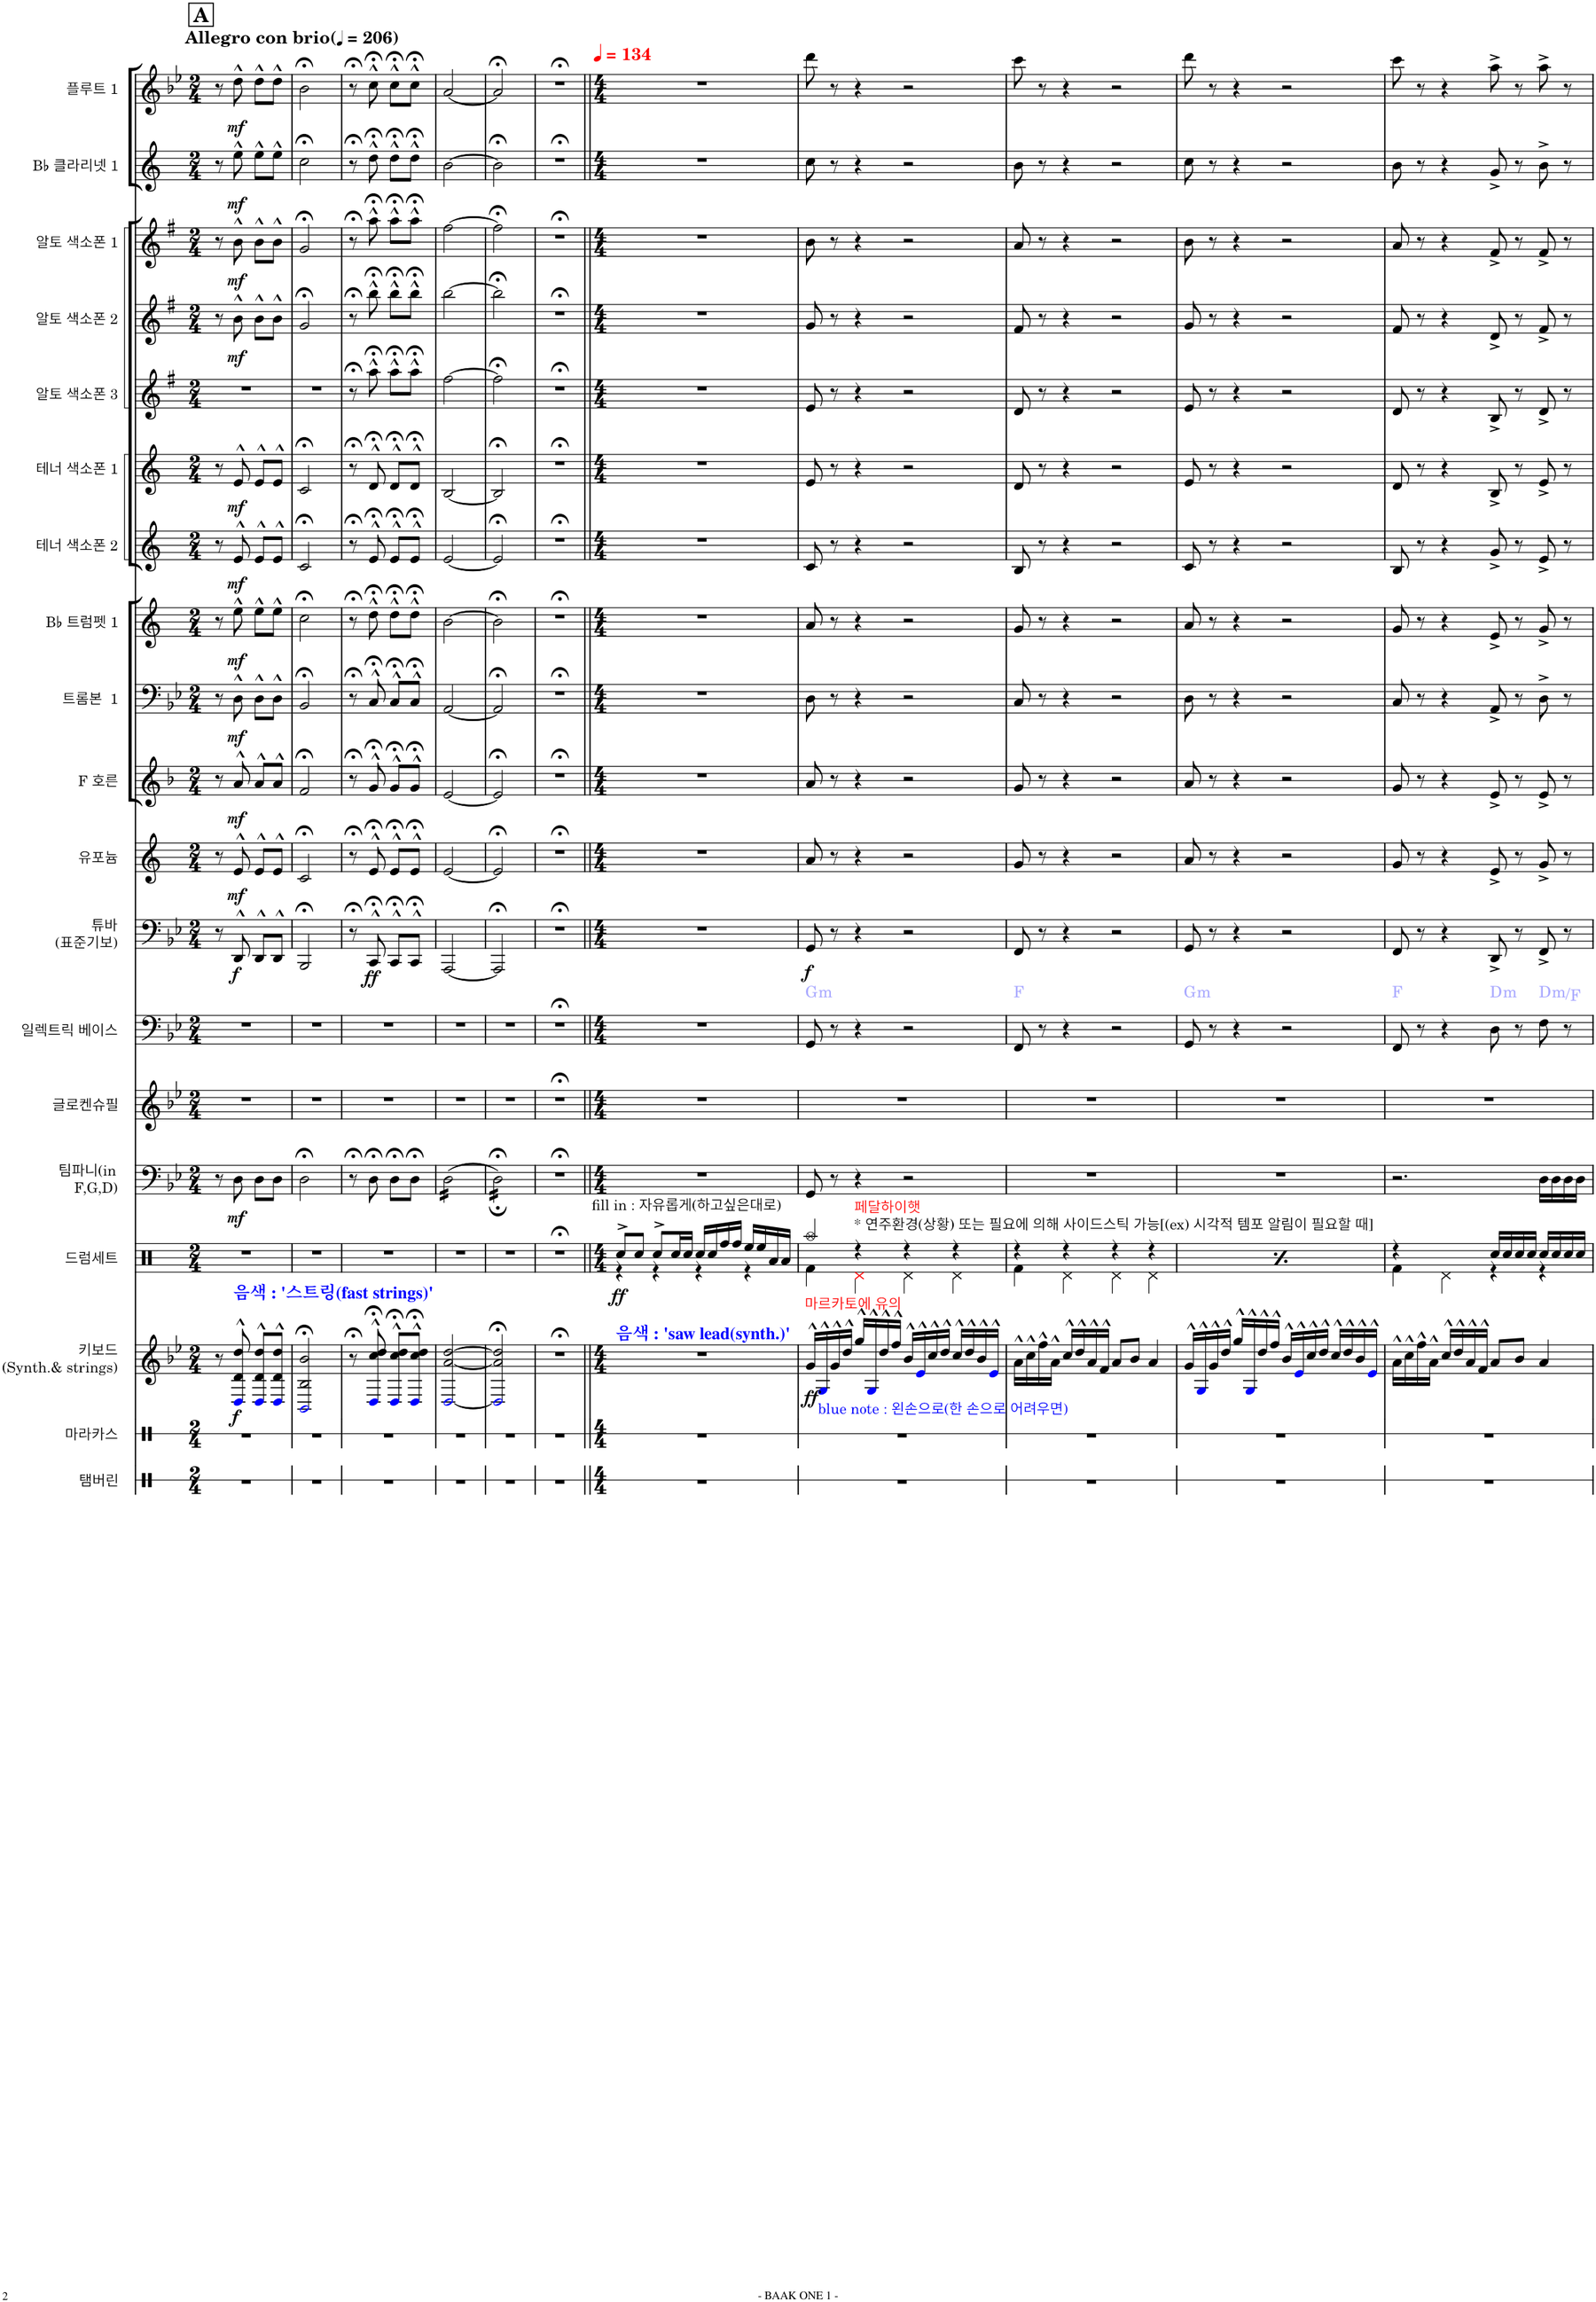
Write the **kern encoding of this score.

**kern	**kern	**kern	**dynam	**kern	**dynam	**kern	**dynam	**kern	**kern	**harte	**kern	**harte	**kern	**dynam	**kern	**dynam	**kern	**dynam	**kern	**kern	**dynam	**kern	**dynam	**kern	**kern	**dynam	**kern	**dynam	**kern	**dynam	**kern	**dynam	**kern	**dynam	**kern	**kern	**dynam	**kern	**dynam	**kern	**kern	**dynam	**kern	**dynam	**kern	**dynam	**kern	**dynam
*part28	*part27	*part26	*part26	*part25	*part25	*part24	*part24	*part23	*part22	*part22	*part21	*part21	*part20	*part20	*part19	*part19	*part18	*part18	*part17	*part16	*part16	*part15	*part15	*part14	*part13	*part13	*part12	*part12	*part11	*part11	*part10	*part10	*part9	*part9	*part8	*part7	*part7	*part6	*part6	*part5	*part4	*part4	*part3	*part3	*part2	*part2	*part1	*part1
*staff28	*staff27	*staff26	*staff26	*staff25	*staff25	*staff24	*staff24	*staff23	*staff22	*	*staff21	*	*staff20	*staff20	*staff19	*staff19	*staff18	*staff18	*staff17	*staff16	*staff16	*staff15	*staff15	*staff14	*staff13	*staff13	*staff12	*staff12	*staff11	*staff11	*staff10	*staff10	*staff9	*staff9	*staff8	*staff7	*staff7	*staff6	*staff6	*staff5	*staff4	*staff4	*staff3	*staff3	*staff2	*staff2	*staff1	*staff1
*I"탬버린	*I"마라카스	*I"키보드 (Synth.&amp; strings)	*	*I"드럼세트	*	*I"팀파니(in  F,G,D)	*	*I"글로켄슈필	*I"베이스(타브)	*	*I"일렉트릭 베이스	*	*I"튜바 (표준기보)	*	*I"유포늄	*	*I"F 호른	*	*I"트롬본 3	*I"트롬본  2	*	*I"트롬본  1	*	*I"Bb 트럼펫 4	*I"Bb 트럼펫 3	*	*I"Bb 트럼펫 2	*	*I"Bb 트럼펫 1	*	*I"테너 색소폰 2	*	*I"테너 색소폰 1	*	*I"알토 색소폰 3	*I"알토 색소폰 2	*	*I"알토 색소폰 1	*	*I"Bb 클라리넷 3	*I"Bb 클라리넷 2	*	*I"Bb 클라리넷 1	*	*I"플루트 2	*	*I"플루트 1	*
*stria1	*stria1	*	*	*	*	*	*	*	*stria4	*	*	*	*	*	*	*	*	*	*stria5	*stria5	*	*	*	*stria5	*stria5	*	*stria5	*	*	*	*	*	*	*	*	*	*	*	*	*stria5	*stria5	*	*	*	*stria5	*	*	*
*clefX	*clefX	*clefG2	*	*clefX	*	*clefF4	*	*clefG2	*	*	*clefF4	*	*clefF4	*	*clefG2	*	*clefG2	*	*clefF4	*clefF4	*	*clefF4	*	*clefG2	*clefG2	*	*clefG2	*	*clefG2	*	*clefG2	*	*clefG2	*	*clefG2	*clefG2	*	*clefG2	*	*clefG2	*clefG2	*	*clefG2	*	*clefG2	*	*clefG2	*
*	*	*	*	*	*	*	*	*Trd-14c-24	*Trd7c12	*	*Trd7c12	*	*	*	*Trd8c14	*	*Trd4c7	*	*	*	*	*	*	*Trd1c2	*Trd1c2	*	*Trd1c2	*	*Trd1c2	*	*Trd8c14	*	*Trd8c14	*	*Trd5c9	*Trd5c9	*	*Trd5c9	*	*Trd1c2	*Trd1c2	*	*Trd1c2	*	*	*	*	*
*k[]	*k[]	*k[b-e-]	*	*k[]	*	*k[b-e-]	*	*k[b-e-]	*k[b-e-]	*	*k[b-e-]	*	*k[b-e-]	*	*k[]	*	*k[b-]	*	*k[b-e-]	*k[b-e-]	*	*k[b-e-]	*	*k[]	*k[]	*	*k[]	*	*k[]	*	*k[]	*	*k[]	*	*k[f#]	*k[f#]	*	*k[f#]	*	*k[]	*k[]	*	*k[]	*	*k[b-e-]	*	*k[b-e-]	*
*M2/4	*M2/4	*M2/4	*	*M2/4	*	*M2/4	*	*M2/4	*M2/4	*	*M2/4	*	*M2/4	*	*M2/4	*	*M2/4	*	*M2/4	*M2/4	*	*M2/4	*	*M2/4	*M2/4	*	*M2/4	*	*M2/4	*	*M2/4	*	*M2/4	*	*M2/4	*M2/4	*	*M2/4	*	*M2/4	*M2/4	*	*M2/4	*	*M2/4	*	*M2/4	*
*MM206	*MM206	*MM206	*	*MM206	*	*MM206	*	*MM206	*MM206	*	*MM206	*	*MM206	*	*MM206	*	*MM206	*	*MM206	*MM206	*	*MM206	*	*MM206	*MM206	*	*MM206	*	*MM206	*	*MM206	*	*MM206	*	*MM206	*MM206	*	*MM206	*	*MM206	*MM206	*	*MM206	*	*MM206	*	*MM206	*
!!LO:REH:place=s1:a:B:cj:fs=14:t=A
=1	=1	=1	=1	=1	=1	=1	=1	=1	=1	=1	=1	=1	=1	=1	=1	=1	=1	=1	=1	=1	=1	=1	=1	=1	=1	=1	=1	=1	=1	=1	=1	=1	=1	=1	=1	=1	=1	=1	=1	=1	=1	=1	=1	=1	=1	=1	=1	=1
!	!	!	!	!	!	!	!	!	!	!	!	!	!	!	!	!	!	!	!	!	!	!	!	!	!	!	!	!	!	!	!	!	!	!	!	!	!	!	!	!	!	!	!	!	!	!	!LO:TX:a:B:t=Allegro con brio	!
2r	2r	8r	.	2r	.	8r	.	2r	2r	.	2r	.	8r	.	8r	.	8r	.	2r	8r	.	8r	.	2r	8r	.	8r	.	8r	.	8r	.	8r	.	2r	8r	.	8r	.	2r	8r	.	8r	.	8r	.	8r	.
!	!	!LO:TX:a:B:color=#0000FF:t=음색 &colon; '스트링(fast strings)'	!	!	!	!	!	!	!	!	!	!	!	!	!	!	!	!	!	!	!	!	!	!	!	!	!	!	!	!	!	!	!	!	!	!	!	!	!	!	!	!	!	!	!	!	!	!
!	!	!	!LO:DY:b	!	!	!	!LO:DY:b	!	!	!	!	!	!	!LO:DY:b	!	!LO:DY:b	!	!LO:DY:b	!	!	!LO:DY:b	!	!LO:DY:b	!	!	!LO:DY:b	!	!LO:DY:b	!	!LO:DY:b	!	!LO:DY:b	!	!LO:DY:b	!	!	!LO:DY:b	!	!LO:DY:b	!	!	!LO:DY:b	!	!LO:DY:b	!	!LO:DY:b	!	!LO:DY:b
.	.	8Di/^^ 8d/^^ 8dd/^^	f	.	.	8D\	mf	.	.	.	.	.	8DD^^/	f	8e^^/	mf	8a^^/	mf	.	8D^^	mf	8D^^\	mf	.	8e^^	mf	8e^^	mf	8ee^^\	mf	8e^^/	mf	8e^^/	mf	.	8b^^\	mf	8b^^\	mf	.	8ee^^	mf	8ee^^\	mf	8dd^^	mf	8dd^^\	mf
.	.	8Di/^^ 8d/^^ 8dd/^^L	.	.	.	8D\L	.	.	.	.	.	.	8DD^^/L	.	8e^^/L	.	8a^^/L	.	.	8D^^\L	.	8D^^\L	.	.	8e^^/L	.	8e^^/L	.	8ee^^\L	.	8e^^/L	.	8e^^/L	.	.	8b^^\L	.	8b^^\L	.	.	8ee^^\L	.	8ee^^\L	.	8dd^^\L	.	8dd^^\L	.
.	.	8Di/^^ 8d/^^ 8dd/^^J	.	.	.	8D\J	.	.	.	.	.	.	8DD^^/J	.	8e^^/J	.	8a^^/J	.	.	8D^^\J	.	8D^^\J	.	.	8e^^/J	.	8e^^/J	.	8ee^^\J	.	8e^^/J	.	8e^^/J	.	.	8b^^\J	.	8b^^\J	.	.	8ee^^\J	.	8ee^^\J	.	8dd^^\J	.	8dd^^\J	.
=2	=2	=2	=2	=2	=2	=2	=2	=2	=2	=2	=2	=2	=2	=2	=2	=2	=2	=2	=2	=2	=2	=2	=2	=2	=2	=2	=2	=2	=2	=2	=2	=2	=2	=2	=2	=2	=2	=2	=2	=2	=2	=2	=2	=2	=2	=2	=2	=2
2r	2r	2BB-i/;< 2B-/;< 2b-/;<	.	2r	.	2D;<\	.	2r	2r	.	2r	.	2BBB-;</	.	2c;</	.	2f;</	.	2r;<	2BB-;<	.	2BB-;</	.	2r;<	2c;<	.	2c;<	.	2cc;<\	.	2c;</	.	2c;</	.	2r	2g;</	.	2g;</	.	2r;<	2cc;<	.	2cc;<\	.	2b-;<	.	2b-;<\	.
=3	=3	=3	=3	=3	=3	=3	=3	=3	=3	=3	=3	=3	=3	=3	=3	=3	=3	=3	=3	=3	=3	=3	=3	=3	=3	=3	=3	=3	=3	=3	=3	=3	=3	=3	=3	=3	=3	=3	=3	=3	=3	=3	=3	=3	=3	=3	=3	=3
2r	2r	8r;<	.	2r	.	8r;<	.	2r	2r	.	2r	.	8r;<	.	8r;<	.	8r;<	.	8r;<	8r;<	.	8r;<	.	8r;<	8r;<	.	8r;<	.	8r;<	.	8r;<	.	8r;<	.	8r;<	8r;<	.	8r;<	.	8r;<	8r;<	.	8r;<	.	8r;<	.	8r;<	.
!	!	!	!	!	!	!	!	!	!	!	!	!	!	!LO:DY:b	!	!	!	!	!	!	!	!	!	!	!	!	!	!	!	!	!	!	!	!	!	!	!	!	!	!	!	!	!	!	!	!	!	!
.	.	8Di/;<^^ 8cc/;<^^ 8dd/;<^^	.	.	.	8D;<\	.	.	.	.	.	.	8CC;<^^/	ff	8e;<^^/	.	8g;<^^/	.	8C;<^^	8D;<^^	.	8C;<^^/	.	8ee;<^^	8dd;<^^	.	8ee;<^^	.	8dd;<^^\	.	8e;<^^/	.	8d;<^^/	.	8aa;<^^\	8bb;<^^\	.	8aa;<^^\	.	8dd;<^^	8ee;<^^	.	8dd;<^^\	.	8dd;<^^	.	8cc;<^^\	.
.	.	8Di/;<^^ 8cc/;<^^ 8dd/;<^^L	.	.	.	8D;<\L	.	.	.	.	.	.	8CC;<^^/L	.	8e;<^^/L	.	8g;<^^/L	.	8C;<^^/L	8D;<^^\L	.	8C;<^^/L	.	8ee;<^^\L	8dd;<^^\L	.	8ee;<^^\L	.	8dd;<^^\L	.	8e;<^^/L	.	8d;<^^/L	.	8aa;<^^\L	8bb;<^^\L	.	8aa;<^^\L	.	8dd;<^^\L	8ee;<^^\L	.	8dd;<^^\L	.	8dd;<^^\L	.	8cc;<^^\L	.
.	.	8Di/;<^^ 8cc/;<^^ 8dd/;<^^J	.	.	.	8D;<\J	.	.	.	.	.	.	8CC;<^^/J	.	8e;<^^/J	.	8g;<^^/J	.	8C;<^^/J	8D;<^^\J	.	8C;<^^/J	.	8ee;<^^\J	8dd;<^^\J	.	8ee;<^^\J	.	8dd;<^^\J	.	8e;<^^/J	.	8d;<^^/J	.	8aa;<^^\J	8bb;<^^\J	.	8aa;<^^\J	.	8dd;<^^\J	8ee;<^^\J	.	8dd;<^^\J	.	8dd;<^^\J	.	8cc;<^^\J	.
=4	=4	=4	=4	=4	=4	=4	=4	=4	=4	=4	=4	=4	=4	=4	=4	=4	=4	=4	=4	=4	=4	=4	=4	=4	=4	=4	=4	=4	=4	=4	=4	=4	=4	=4	=4	=4	=4	=4	=4	=4	=4	=4	=4	=4	=4	=4	=4	=4
*	*	*	*	*	*	*tremolo	*	*	*	*	*	*	*	*	*	*	*	*	*	*	*	*	*	*	*	*	*	*	*	*	*	*	*	*	*	*	*	*	*	*	*	*	*	*	*	*	*	*
2r	2r	[2Di/ [2a/ [2dd/	.	2r	.	(16D\LL	.	2r	2r	.	2r	.	[2AAA/	.	[2e/	.	[2e/	.	[2AA	[2D	.	[2AA/	.	[2b	[2b	.	[2ee	.	[2b\	.	[2e/	.	[2B/	.	[2ff#\	[2bb\	.	[2ff#\	.	[2b	[2ee	.	[2b\	.	[2dd	.	[2a/	.
.	.	.	.	.	.	(16D\	.	.	.	.	.	.	.	.	.	.	.	.	.	.	.	.	.	.	.	.	.	.	.	.	.	.	.	.	.	.	.	.	.	.	.	.	.	.	.	.	.	.
.	.	.	.	.	.	(16D\	.	.	.	.	.	.	.	.	.	.	.	.	.	.	.	.	.	.	.	.	.	.	.	.	.	.	.	.	.	.	.	.	.	.	.	.	.	.	.	.	.	.
.	.	.	.	.	.	(16D\	.	.	.	.	.	.	.	.	.	.	.	.	.	.	.	.	.	.	.	.	.	.	.	.	.	.	.	.	.	.	.	.	.	.	.	.	.	.	.	.	.	.
.	.	.	.	.	.	(16D\	.	.	.	.	.	.	.	.	.	.	.	.	.	.	.	.	.	.	.	.	.	.	.	.	.	.	.	.	.	.	.	.	.	.	.	.	.	.	.	.	.	.
.	.	.	.	.	.	(16D\	.	.	.	.	.	.	.	.	.	.	.	.	.	.	.	.	.	.	.	.	.	.	.	.	.	.	.	.	.	.	.	.	.	.	.	.	.	.	.	.	.	.
.	.	.	.	.	.	(16D\	.	.	.	.	.	.	.	.	.	.	.	.	.	.	.	.	.	.	.	.	.	.	.	.	.	.	.	.	.	.	.	.	.	.	.	.	.	.	.	.	.	.
.	.	.	.	.	.	(16D\JJ	.	.	.	.	.	.	.	.	.	.	.	.	.	.	.	.	.	.	.	.	.	.	.	.	.	.	.	.	.	.	.	.	.	.	.	.	.	.	.	.	.	.
=5	=5	=5	=5	=5	=5	=5	=5	=5	=5	=5	=5	=5	=5	=5	=5	=5	=5	=5	=5	=5	=5	=5	=5	=5	=5	=5	=5	=5	=5	=5	=5	=5	=5	=5	=5	=5	=5	=5	=5	=5	=5	=5	=5	=5	=5	=5	=5	=5
*	*	*	*	*	*	*^	*	*	*	*	*	*	*	*	*	*	*	*	*	*	*	*	*	*	*	*	*	*	*	*	*	*	*	*	*	*	*	*	*	*	*	*	*	*	*	*	*	*
2r	2r	2Di/];< 2a/];< 2dd/];<	.	2r	.	16D;<\)LL	64D;LLLL	.	2r	2r	.	2r	.	2AAA;</]	.	2e;</]	.	2e;</]	.	2AA;<]	2D;<]	.	2AA;</]	.	2b;<]	2b;<]	.	2ee;<]	.	2b;<\]	.	2e;</]	.	2B;</]	.	2ff#;<\]	2bb;<\]	.	2ff#;<\]	.	2b;<]	2ee;<]	.	2b;<\]	.	2dd;<]	.	2a;</]	.
.	.	.	.	.	.	.	64D;	.	.	.	.	.	.	.	.	.	.	.	.	.	.	.	.	.	.	.	.	.	.	.	.	.	.	.	.	.	.	.	.	.	.	.	.	.	.	.	.	.	.
.	.	.	.	.	.	.	64D;	.	.	.	.	.	.	.	.	.	.	.	.	.	.	.	.	.	.	.	.	.	.	.	.	.	.	.	.	.	.	.	.	.	.	.	.	.	.	.	.	.	.
.	.	.	.	.	.	.	64D;	.	.	.	.	.	.	.	.	.	.	.	.	.	.	.	.	.	.	.	.	.	.	.	.	.	.	.	.	.	.	.	.	.	.	.	.	.	.	.	.	.	.
.	.	.	.	.	.	16D;<\)	64D;	.	.	.	.	.	.	.	.	.	.	.	.	.	.	.	.	.	.	.	.	.	.	.	.	.	.	.	.	.	.	.	.	.	.	.	.	.	.	.	.	.	.
.	.	.	.	.	.	.	64D;	.	.	.	.	.	.	.	.	.	.	.	.	.	.	.	.	.	.	.	.	.	.	.	.	.	.	.	.	.	.	.	.	.	.	.	.	.	.	.	.	.	.
.	.	.	.	.	.	.	64D;	.	.	.	.	.	.	.	.	.	.	.	.	.	.	.	.	.	.	.	.	.	.	.	.	.	.	.	.	.	.	.	.	.	.	.	.	.	.	.	.	.	.
.	.	.	.	.	.	.	64D;	.	.	.	.	.	.	.	.	.	.	.	.	.	.	.	.	.	.	.	.	.	.	.	.	.	.	.	.	.	.	.	.	.	.	.	.	.	.	.	.	.	.
.	.	.	.	.	.	16D;<\)	64D;	.	.	.	.	.	.	.	.	.	.	.	.	.	.	.	.	.	.	.	.	.	.	.	.	.	.	.	.	.	.	.	.	.	.	.	.	.	.	.	.	.	.
.	.	.	.	.	.	.	64D;	.	.	.	.	.	.	.	.	.	.	.	.	.	.	.	.	.	.	.	.	.	.	.	.	.	.	.	.	.	.	.	.	.	.	.	.	.	.	.	.	.	.
.	.	.	.	.	.	.	64D;	.	.	.	.	.	.	.	.	.	.	.	.	.	.	.	.	.	.	.	.	.	.	.	.	.	.	.	.	.	.	.	.	.	.	.	.	.	.	.	.	.	.
.	.	.	.	.	.	.	64D;	.	.	.	.	.	.	.	.	.	.	.	.	.	.	.	.	.	.	.	.	.	.	.	.	.	.	.	.	.	.	.	.	.	.	.	.	.	.	.	.	.	.
.	.	.	.	.	.	16D;<\)	64D;	.	.	.	.	.	.	.	.	.	.	.	.	.	.	.	.	.	.	.	.	.	.	.	.	.	.	.	.	.	.	.	.	.	.	.	.	.	.	.	.	.	.
.	.	.	.	.	.	.	64D;	.	.	.	.	.	.	.	.	.	.	.	.	.	.	.	.	.	.	.	.	.	.	.	.	.	.	.	.	.	.	.	.	.	.	.	.	.	.	.	.	.	.
.	.	.	.	.	.	.	64D;	.	.	.	.	.	.	.	.	.	.	.	.	.	.	.	.	.	.	.	.	.	.	.	.	.	.	.	.	.	.	.	.	.	.	.	.	.	.	.	.	.	.
.	.	.	.	.	.	.	64D;	.	.	.	.	.	.	.	.	.	.	.	.	.	.	.	.	.	.	.	.	.	.	.	.	.	.	.	.	.	.	.	.	.	.	.	.	.	.	.	.	.	.
.	.	.	.	.	.	16D;<\)	64D;	.	.	.	.	.	.	.	.	.	.	.	.	.	.	.	.	.	.	.	.	.	.	.	.	.	.	.	.	.	.	.	.	.	.	.	.	.	.	.	.	.	.
.	.	.	.	.	.	.	64D;	.	.	.	.	.	.	.	.	.	.	.	.	.	.	.	.	.	.	.	.	.	.	.	.	.	.	.	.	.	.	.	.	.	.	.	.	.	.	.	.	.	.
.	.	.	.	.	.	.	64D;	.	.	.	.	.	.	.	.	.	.	.	.	.	.	.	.	.	.	.	.	.	.	.	.	.	.	.	.	.	.	.	.	.	.	.	.	.	.	.	.	.	.
.	.	.	.	.	.	.	64D;	.	.	.	.	.	.	.	.	.	.	.	.	.	.	.	.	.	.	.	.	.	.	.	.	.	.	.	.	.	.	.	.	.	.	.	.	.	.	.	.	.	.
.	.	.	.	.	.	16D;<\)	64D;	.	.	.	.	.	.	.	.	.	.	.	.	.	.	.	.	.	.	.	.	.	.	.	.	.	.	.	.	.	.	.	.	.	.	.	.	.	.	.	.	.	.
.	.	.	.	.	.	.	64D;	.	.	.	.	.	.	.	.	.	.	.	.	.	.	.	.	.	.	.	.	.	.	.	.	.	.	.	.	.	.	.	.	.	.	.	.	.	.	.	.	.	.
.	.	.	.	.	.	.	64D;	.	.	.	.	.	.	.	.	.	.	.	.	.	.	.	.	.	.	.	.	.	.	.	.	.	.	.	.	.	.	.	.	.	.	.	.	.	.	.	.	.	.
.	.	.	.	.	.	.	64D;	.	.	.	.	.	.	.	.	.	.	.	.	.	.	.	.	.	.	.	.	.	.	.	.	.	.	.	.	.	.	.	.	.	.	.	.	.	.	.	.	.	.
.	.	.	.	.	.	16D;<\)	64D;	.	.	.	.	.	.	.	.	.	.	.	.	.	.	.	.	.	.	.	.	.	.	.	.	.	.	.	.	.	.	.	.	.	.	.	.	.	.	.	.	.	.
.	.	.	.	.	.	.	64D;	.	.	.	.	.	.	.	.	.	.	.	.	.	.	.	.	.	.	.	.	.	.	.	.	.	.	.	.	.	.	.	.	.	.	.	.	.	.	.	.	.	.
.	.	.	.	.	.	.	64D;	.	.	.	.	.	.	.	.	.	.	.	.	.	.	.	.	.	.	.	.	.	.	.	.	.	.	.	.	.	.	.	.	.	.	.	.	.	.	.	.	.	.
.	.	.	.	.	.	.	64D;	.	.	.	.	.	.	.	.	.	.	.	.	.	.	.	.	.	.	.	.	.	.	.	.	.	.	.	.	.	.	.	.	.	.	.	.	.	.	.	.	.	.
.	.	.	.	.	.	16D;<\)JJ	64D;	.	.	.	.	.	.	.	.	.	.	.	.	.	.	.	.	.	.	.	.	.	.	.	.	.	.	.	.	.	.	.	.	.	.	.	.	.	.	.	.	.	.
*	*	*	*	*	*	*Xtremolo	*	*	*	*	*	*	*	*	*	*	*	*	*	*	*	*	*	*	*	*	*	*	*	*	*	*	*	*	*	*	*	*	*	*	*	*	*	*	*	*	*	*	*
.	.	.	.	.	.	.	64D;	.	.	.	.	.	.	.	.	.	.	.	.	.	.	.	.	.	.	.	.	.	.	.	.	.	.	.	.	.	.	.	.	.	.	.	.	.	.	.	.	.	.
.	.	.	.	.	.	.	64D;	.	.	.	.	.	.	.	.	.	.	.	.	.	.	.	.	.	.	.	.	.	.	.	.	.	.	.	.	.	.	.	.	.	.	.	.	.	.	.	.	.	.
.	.	.	.	.	.	.	64D;JJJJ	.	.	.	.	.	.	.	.	.	.	.	.	.	.	.	.	.	.	.	.	.	.	.	.	.	.	.	.	.	.	.	.	.	.	.	.	.	.	.	.	.	.
*	*	*	*	*	*	*v	*v	*	*	*	*	*	*	*	*	*	*	*	*	*	*	*	*	*	*	*	*	*	*	*	*	*	*	*	*	*	*	*	*	*	*	*	*	*	*	*	*	*	*
=6	=6	=6	=6	=6	=6	=6	=6	=6	=6	=6	=6	=6	=6	=6	=6	=6	=6	=6	=6	=6	=6	=6	=6	=6	=6	=6	=6	=6	=6	=6	=6	=6	=6	=6	=6	=6	=6	=6	=6	=6	=6	=6	=6	=6	=6	=6	=6	=6
2r	2r	2r;<	.	2r;<	.	2r;<	.	2r;<	2r;<	.	2r;<	.	2r;<	.	2r;<	.	2r;<	.	2r;<	2r;<	.	2r;<	.	2r;<	2r;<	.	2r;<	.	2r;<	.	2r;<	.	2r;<	.	2r;<	2r;<	.	2r;<	.	2r;<	2r;<	.	2r;<	.	2r;<	.	2r;<	.
=7||	=7||	=7||	=7||	=7||	=7||	=7||	=7||	=7||	=7||	=7||	=7||	=7||	=7||	=7||	=7||	=7||	=7||	=7||	=7||	=7||	=7||	=7||	=7||	=7||	=7||	=7||	=7||	=7||	=7||	=7||	=7||	=7||	=7||	=7||	=7||	=7||	=7||	=7||	=7||	=7||	=7||	=7||	=7||	=7||	=7||	=7||	=7||	=7||
*M4/4	*M4/4	*M4/4	*	*M4/4	*	*M4/4	*	*M4/4	*M4/4	*	*M4/4	*	*M4/4	*	*M4/4	*	*M4/4	*	*M4/4	*M4/4	*	*M4/4	*	*M4/4	*M4/4	*	*M4/4	*	*M4/4	*	*M4/4	*	*M4/4	*	*M4/4	*M4/4	*	*M4/4	*	*M4/4	*M4/4	*	*M4/4	*	*M4/4	*	*M4/4	*
*	*	*	*	*	*	*	*	*	*	*	*	*	*	*	*	*	*	*	*	*	*	*	*	*	*	*	*	*	*	*	*	*	*	*	*	*	*	*	*	*	*	*	*	*	*	*	*MM134	*
*	*	*	*	*^	*	*	*	*	*	*	*	*	*	*	*	*	*	*	*	*	*	*	*	*	*	*	*	*	*	*	*	*	*	*	*	*	*	*	*	*	*	*	*	*	*	*	*	*
!	!	!	!	!LO:TX:a:t=fill in &colon; 자유롭게(하고싶은대로)	!	!	!	!	!	!	!	!	!	!	!	!	!	!	!	!	!	!	!	!	!	!	!	!	!	!	!	!	!	!	!	!	!	!	!	!	!	!	!	!	!	!	!	!	!
!	!	!LO:TX:a:B:color=#0000FF:t=음색 &colon; 'saw lead(synth.)'	!	!	!	!	!	!	!	!	!	!	!	!	!	!	!	!	!	!	!	!	!	!	!	!	!	!	!	!	!	!	!	!	!	!	!	!	!	!	!	!	!	!	!	!	!	!	!
!	!	!	!	!	!	!LO:DY:b	!	!	!	!	!	!	!	!	!	!	!	!	!	!	!	!	!	!	!	!	!	!	!	!	!	!	!	!	!	!	!	!	!	!	!	!	!	!	!	!	!	!	!
1r	1r	1r	.	8Rcc^/L	4r	ff	1r	.	1r	1r	.	1r	.	1r	.	1r	.	1r	.	1r	1r	.	1r	.	1r	1r	.	1r	.	1r	.	1r	.	1r	.	1r	1r	.	1r	.	1r	1r	.	1r	.	1r	.	1r	.
.	.	.	.	8Rcc/J	.	.	.	.	.	.	.	.	.	.	.	.	.	.	.	.	.	.	.	.	.	.	.	.	.	.	.	.	.	.	.	.	.	.	.	.	.	.	.	.	.	.	.	.	.
.	.	.	.	8Rcc^/L	4r	.	.	.	.	.	.	.	.	.	.	.	.	.	.	.	.	.	.	.	.	.	.	.	.	.	.	.	.	.	.	.	.	.	.	.	.	.	.	.	.	.	.	.	.
.	.	.	.	16Rcc/L	.	.	.	.	.	.	.	.	.	.	.	.	.	.	.	.	.	.	.	.	.	.	.	.	.	.	.	.	.	.	.	.	.	.	.	.	.	.	.	.	.	.	.	.	.
.	.	.	.	16Rcc/JJ	.	.	.	.	.	.	.	.	.	.	.	.	.	.	.	.	.	.	.	.	.	.	.	.	.	.	.	.	.	.	.	.	.	.	.	.	.	.	.	.	.	.	.	.	.
.	.	.	.	16Rcc/LL	4r	.	.	.	.	.	.	.	.	.	.	.	.	.	.	.	.	.	.	.	.	.	.	.	.	.	.	.	.	.	.	.	.	.	.	.	.	.	.	.	.	.	.	.	.
.	.	.	.	16Rcc/	.	.	.	.	.	.	.	.	.	.	.	.	.	.	.	.	.	.	.	.	.	.	.	.	.	.	.	.	.	.	.	.	.	.	.	.	.	.	.	.	.	.	.	.	.
.	.	.	.	16Rff/	.	.	.	.	.	.	.	.	.	.	.	.	.	.	.	.	.	.	.	.	.	.	.	.	.	.	.	.	.	.	.	.	.	.	.	.	.	.	.	.	.	.	.	.	.
.	.	.	.	16Rff/JJ	.	.	.	.	.	.	.	.	.	.	.	.	.	.	.	.	.	.	.	.	.	.	.	.	.	.	.	.	.	.	.	.	.	.	.	.	.	.	.	.	.	.	.	.	.
.	.	.	.	16Ree/LL	4r	.	.	.	.	.	.	.	.	.	.	.	.	.	.	.	.	.	.	.	.	.	.	.	.	.	.	.	.	.	.	.	.	.	.	.	.	.	.	.	.	.	.	.	.
.	.	.	.	16Ree/	.	.	.	.	.	.	.	.	.	.	.	.	.	.	.	.	.	.	.	.	.	.	.	.	.	.	.	.	.	.	.	.	.	.	.	.	.	.	.	.	.	.	.	.	.
.	.	.	.	16Ra/	.	.	.	.	.	.	.	.	.	.	.	.	.	.	.	.	.	.	.	.	.	.	.	.	.	.	.	.	.	.	.	.	.	.	.	.	.	.	.	.	.	.	.	.	.
.	.	.	.	16Ra/JJ	.	.	.	.	.	.	.	.	.	.	.	.	.	.	.	.	.	.	.	.	.	.	.	.	.	.	.	.	.	.	.	.	.	.	.	.	.	.	.	.	.	.	.	.	.
=8	=8	=8	=8	=8	=8	=8	=8	=8	=8	=8	=8	=8	=8	=8	=8	=8	=8	=8	=8	=8	=8	=8	=8	=8	=8	=8	=8	=8	=8	=8	=8	=8	=8	=8	=8	=8	=8	=8	=8	=8	=8	=8	=8	=8	=8	=8	=8	=8	=8
!	!	!LO:TX:a:color=#FF0000:t=마르카토에 유의	!	!	!	!	!	!	!	!	!	!	!	!	!	!	!	!	!	!	!	!	!	!	!	!	!	!	!	!	!	!	!	!	!	!	!	!	!	!	!	!	!	!	!	!	!	!	!
!	!	!	!LO:DY:b	!	!	!	!	!	!	!	!LO:H:kt=m	!	!LO:H:kt=m	!	!LO:DY:b	!	!	!	!	!	!	!	!	!	!	!	!	!	!	!	!	!	!	!	!	!	!	!	!	!	!	!	!	!	!	!	!	!	!
1r	1r	16g^^/LL	ff	4Raa/	4Rf\	.	8GG/	.	1r	8GG	G:min	8GG/	G:min	8GG/	f	8a/	.	8a/	.	8BB-	8G	.	8D\	.	8a	8cc	.	8ee	.	8a/	.	8c/	.	8e/	.	8e/	8g/	.	8b\	.	8aa	8ee	.	8cc\	.	8bb-	.	8ddd\	.
!	!	!LO:TX:b:color=#0000FF:t=blue note &colon; 왼손으로(한 손으로 어려우면)	!	!	!	!	!	!	!	!	!	!	!	!	!	!	!	!	!	!	!	!	!	!	!	!	!	!	!	!	!	!	!	!	!	!	!	!	!	!	!	!	!	!	!	!	!	!	!
.	.	16G^^i/	.	.	.	.	.	.	.	.	.	.	.	.	.	.	.	.	.	.	.	.	.	.	.	.	.	.	.	.	.	.	.	.	.	.	.	.	.	.	.	.	.	.	.	.	.	.	.
.	.	16g^^/	.	.	.	.	8r	.	.	8r	.	8r	.	8r	.	8r	.	8r	.	8r	8r	.	8r	.	8r	8r	.	8r	.	8r	.	8r	.	8r	.	8r	8r	.	8r	.	8r	8r	.	8r	.	8r	.	8r	.
.	.	16dd^^/JJ	.	.	.	.	.	.	.	.	.	.	.	.	.	.	.	.	.	.	.	.	.	.	.	.	.	.	.	.	.	.	.	.	.	.	.	.	.	.	.	.	.	.	.	.	.	.	.
!	!	!	!	!LO:TX:a:t=* 연주환경(상황) 또는 필요에 의해 사이드스틱 가능[(ex) 시각적 템포 알림이 필요할 때]	!	!	!	!	!	!	!	!	!	!	!	!	!	!	!	!	!	!	!	!	!	!	!	!	!	!	!	!	!	!	!	!	!	!	!	!	!	!	!	!	!	!	!	!	!
!	!	!	!	!LO:TX:a:color=#FF0000:t=페달하이햇	!	!	!	!	!	!	!	!	!	!	!	!	!	!	!	!	!	!	!	!	!	!	!	!	!	!	!	!	!	!	!	!	!	!	!	!	!	!	!	!	!	!	!	!	!
.	.	16gg^^/LL	.	4r	4Rdj\	.	4r	.	.	4r	.	4r	.	4r	.	4r	.	4r	.	4r	4r	.	4r	.	4r	4r	.	4r	.	4r	.	4r	.	4r	.	4r	4r	.	4r	.	4r	4r	.	4r	.	4r	.	4r	.
.	.	16G^^i/	.	.	.	.	.	.	.	.	.	.	.	.	.	.	.	.	.	.	.	.	.	.	.	.	.	.	.	.	.	.	.	.	.	.	.	.	.	.	.	.	.	.	.	.	.	.	.
.	.	16dd^^/	.	.	.	.	.	.	.	.	.	.	.	.	.	.	.	.	.	.	.	.	.	.	.	.	.	.	.	.	.	.	.	.	.	.	.	.	.	.	.	.	.	.	.	.	.	.	.
.	.	16ff^^/JJ	.	.	.	.	.	.	.	.	.	.	.	.	.	.	.	.	.	.	.	.	.	.	.	.	.	.	.	.	.	.	.	.	.	.	.	.	.	.	.	.	.	.	.	.	.	.	.
.	.	16b-^^/LL	.	4r	4Rd\	.	2r	.	.	2r	.	2r	.	2r	.	2r	.	2r	.	2r	2r	.	2r	.	2r	2r	.	2r	.	2r	.	2r	.	2r	.	2r	2r	.	2r	.	2r	2r	.	2r	.	2r	.	2r	.
.	.	16e-^^i/	.	.	.	.	.	.	.	.	.	.	.	.	.	.	.	.	.	.	.	.	.	.	.	.	.	.	.	.	.	.	.	.	.	.	.	.	.	.	.	.	.	.	.	.	.	.	.
.	.	16cc^^/	.	.	.	.	.	.	.	.	.	.	.	.	.	.	.	.	.	.	.	.	.	.	.	.	.	.	.	.	.	.	.	.	.	.	.	.	.	.	.	.	.	.	.	.	.	.	.
.	.	16dd^^/JJ	.	.	.	.	.	.	.	.	.	.	.	.	.	.	.	.	.	.	.	.	.	.	.	.	.	.	.	.	.	.	.	.	.	.	.	.	.	.	.	.	.	.	.	.	.	.	.
.	.	16cc^^/LL	.	4r	4Rd\	.	.	.	.	.	.	.	.	.	.	.	.	.	.	.	.	.	.	.	.	.	.	.	.	.	.	.	.	.	.	.	.	.	.	.	.	.	.	.	.	.	.	.	.
.	.	16dd^^/	.	.	.	.	.	.	.	.	.	.	.	.	.	.	.	.	.	.	.	.	.	.	.	.	.	.	.	.	.	.	.	.	.	.	.	.	.	.	.	.	.	.	.	.	.	.	.
.	.	16b-^^/	.	.	.	.	.	.	.	.	.	.	.	.	.	.	.	.	.	.	.	.	.	.	.	.	.	.	.	.	.	.	.	.	.	.	.	.	.	.	.	.	.	.	.	.	.	.	.
.	.	16e-^^i/JJ	.	.	.	.	.	.	.	.	.	.	.	.	.	.	.	.	.	.	.	.	.	.	.	.	.	.	.	.	.	.	.	.	.	.	.	.	.	.	.	.	.	.	.	.	.	.	.
=9	=9	=9	=9	=9	=9	=9	=9	=9	=9	=9	=9	=9	=9	=9	=9	=9	=9	=9	=9	=9	=9	=9	=9	=9	=9	=9	=9	=9	=9	=9	=9	=9	=9	=9	=9	=9	=9	=9	=9	=9	=9	=9	=9	=9	=9	=9	=9	=9	=9
1r	1r	16a^^\LL	.	4r	4Rf\	.	1r	.	1r	8FF	F:maj	8FF/	F:maj	8FF/	.	8g/	.	8g/	.	8AA	8F	.	8C/	.	8g	8b	.	8dd	.	8g/	.	8B/	.	8d/	.	8d/	8f#/	.	8a/	.	8gg	8dd	.	8b\	.	8aa	.	8ccc\	.
.	.	16cc^^\	.	.	.	.	.	.	.	.	.	.	.	.	.	.	.	.	.	.	.	.	.	.	.	.	.	.	.	.	.	.	.	.	.	.	.	.	.	.	.	.	.	.	.	.	.	.	.
.	.	16ff^^\	.	.	.	.	.	.	.	8r	.	8r	.	8r	.	8r	.	8r	.	8r	8r	.	8r	.	8r	8r	.	8r	.	8r	.	8r	.	8r	.	8r	8r	.	8r	.	8r	8r	.	8r	.	8r	.	8r	.
.	.	16a^^\JJ	.	.	.	.	.	.	.	.	.	.	.	.	.	.	.	.	.	.	.	.	.	.	.	.	.	.	.	.	.	.	.	.	.	.	.	.	.	.	.	.	.	.	.	.	.	.	.
.	.	16cc^^/LL	.	4r	4Rd\	.	.	.	.	4r	.	4r	.	4r	.	4r	.	4r	.	4r	4r	.	4r	.	4r	4r	.	4r	.	4r	.	4r	.	4r	.	4r	4r	.	4r	.	4r	4r	.	4r	.	4r	.	4r	.
.	.	16dd^^/	.	.	.	.	.	.	.	.	.	.	.	.	.	.	.	.	.	.	.	.	.	.	.	.	.	.	.	.	.	.	.	.	.	.	.	.	.	.	.	.	.	.	.	.	.	.	.
.	.	16a^^/	.	.	.	.	.	.	.	.	.	.	.	.	.	.	.	.	.	.	.	.	.	.	.	.	.	.	.	.	.	.	.	.	.	.	.	.	.	.	.	.	.	.	.	.	.	.	.
.	.	16f^^/JJ	.	.	.	.	.	.	.	.	.	.	.	.	.	.	.	.	.	.	.	.	.	.	.	.	.	.	.	.	.	.	.	.	.	.	.	.	.	.	.	.	.	.	.	.	.	.	.
.	.	8a/L	.	4r	4Rd\	.	.	.	.	2r	.	2r	.	2r	.	2r	.	2r	.	2r	2r	.	2r	.	2r	2r	.	2r	.	2r	.	2r	.	2r	.	2r	2r	.	2r	.	2r	2r	.	2r	.	2r	.	2r	.
.	.	8b-/J	.	.	.	.	.	.	.	.	.	.	.	.	.	.	.	.	.	.	.	.	.	.	.	.	.	.	.	.	.	.	.	.	.	.	.	.	.	.	.	.	.	.	.	.	.	.	.
.	.	4a/	.	4r	4Rd\	.	.	.	.	.	.	.	.	.	.	.	.	.	.	.	.	.	.	.	.	.	.	.	.	.	.	.	.	.	.	.	.	.	.	.	.	.	.	.	.	.	.	.	.
=10	=10	=10	=10	=10	=10	=10	=10	=10	=10	=10	=10	=10	=10	=10	=10	=10	=10	=10	=10	=10	=10	=10	=10	=10	=10	=10	=10	=10	=10	=10	=10	=10	=10	=10	=10	=10	=10	=10	=10	=10	=10	=10	=10	=10	=10	=10	=10	=10	=10
!	!	!	!	!	!	!	!	!	!	!	!LO:H:kt=m	!	!LO:H:kt=m	!	!	!	!	!	!	!	!	!	!	!	!	!	!	!	!	!	!	!	!	!	!	!	!	!	!	!	!	!	!	!	!	!	!	!	!
1r	1r	16g^^/LL	.	4r	4Rf\	.	1r	.	1r	8GG	G:min	8GG/	G:min	8GG/	.	8a/	.	8a/	.	8BB-	8G	.	8D\	.	8a	8cc	.	8ee	.	8a/	.	8c/	.	8e/	.	8e/	8g/	.	8b\	.	8aa	8ee	.	8cc\	.	8bb-	.	8ddd\	.
.	.	16G^^i/	.	.	.	.	.	.	.	.	.	.	.	.	.	.	.	.	.	.	.	.	.	.	.	.	.	.	.	.	.	.	.	.	.	.	.	.	.	.	.	.	.	.	.	.	.	.	.
.	.	16g^^/	.	.	.	.	.	.	.	8r	.	8r	.	8r	.	8r	.	8r	.	8r	8r	.	8r	.	8r	8r	.	8r	.	8r	.	8r	.	8r	.	8r	8r	.	8r	.	8r	8r	.	8r	.	8r	.	8r	.
.	.	16dd^^/JJ	.	.	.	.	.	.	.	.	.	.	.	.	.	.	.	.	.	.	.	.	.	.	.	.	.	.	.	.	.	.	.	.	.	.	.	.	.	.	.	.	.	.	.	.	.	.	.
.	.	16gg^^/LL	.	4r	4Rd\	.	.	.	.	4r	.	4r	.	4r	.	4r	.	4r	.	4r	4r	.	4r	.	4r	4r	.	4r	.	4r	.	4r	.	4r	.	4r	4r	.	4r	.	4r	4r	.	4r	.	4r	.	4r	.
.	.	16G^^i/	.	.	.	.	.	.	.	.	.	.	.	.	.	.	.	.	.	.	.	.	.	.	.	.	.	.	.	.	.	.	.	.	.	.	.	.	.	.	.	.	.	.	.	.	.	.	.
.	.	16dd^^/	.	.	.	.	.	.	.	.	.	.	.	.	.	.	.	.	.	.	.	.	.	.	.	.	.	.	.	.	.	.	.	.	.	.	.	.	.	.	.	.	.	.	.	.	.	.	.
.	.	16ff^^/JJ	.	.	.	.	.	.	.	.	.	.	.	.	.	.	.	.	.	.	.	.	.	.	.	.	.	.	.	.	.	.	.	.	.	.	.	.	.	.	.	.	.	.	.	.	.	.	.
.	.	16b-^^/LL	.	4r	4Rd\	.	.	.	.	2r	.	2r	.	2r	.	2r	.	2r	.	2r	2r	.	2r	.	2r	2r	.	2r	.	2r	.	2r	.	2r	.	2r	2r	.	2r	.	2r	2r	.	2r	.	2r	.	2r	.
.	.	16e-^^i/	.	.	.	.	.	.	.	.	.	.	.	.	.	.	.	.	.	.	.	.	.	.	.	.	.	.	.	.	.	.	.	.	.	.	.	.	.	.	.	.	.	.	.	.	.	.	.
.	.	16cc^^/	.	.	.	.	.	.	.	.	.	.	.	.	.	.	.	.	.	.	.	.	.	.	.	.	.	.	.	.	.	.	.	.	.	.	.	.	.	.	.	.	.	.	.	.	.	.	.
.	.	16dd^^/JJ	.	.	.	.	.	.	.	.	.	.	.	.	.	.	.	.	.	.	.	.	.	.	.	.	.	.	.	.	.	.	.	.	.	.	.	.	.	.	.	.	.	.	.	.	.	.	.
.	.	16cc^^/LL	.	4r	4Rd\	.	.	.	.	.	.	.	.	.	.	.	.	.	.	.	.	.	.	.	.	.	.	.	.	.	.	.	.	.	.	.	.	.	.	.	.	.	.	.	.	.	.	.	.
.	.	16dd^^/	.	.	.	.	.	.	.	.	.	.	.	.	.	.	.	.	.	.	.	.	.	.	.	.	.	.	.	.	.	.	.	.	.	.	.	.	.	.	.	.	.	.	.	.	.	.	.
.	.	16b-^^/	.	.	.	.	.	.	.	.	.	.	.	.	.	.	.	.	.	.	.	.	.	.	.	.	.	.	.	.	.	.	.	.	.	.	.	.	.	.	.	.	.	.	.	.	.	.	.
.	.	16e-^^i/JJ	.	.	.	.	.	.	.	.	.	.	.	.	.	.	.	.	.	.	.	.	.	.	.	.	.	.	.	.	.	.	.	.	.	.	.	.	.	.	.	.	.	.	.	.	.	.	.
=11	=11	=11	=11	=11	=11	=11	=11	=11	=11	=11	=11	=11	=11	=11	=11	=11	=11	=11	=11	=11	=11	=11	=11	=11	=11	=11	=11	=11	=11	=11	=11	=11	=11	=11	=11	=11	=11	=11	=11	=11	=11	=11	=11	=11	=11	=11	=11	=11	=11
1r	1r	16a^^\LL	.	4r	4Rf\	.	2.r	.	1r	8FF	F:maj	8FF/	F:maj	8FF/	.	8g/	.	8g/	.	8AA	8F	.	8C/	.	8g	8b	.	8dd	.	8g/	.	8B/	.	8d/	.	8d/	8f#/	.	8a/	.	8gg	8dd	.	8b\	.	8aa	.	8ccc\	.
.	.	16cc^^\	.	.	.	.	.	.	.	.	.	.	.	.	.	.	.	.	.	.	.	.	.	.	.	.	.	.	.	.	.	.	.	.	.	.	.	.	.	.	.	.	.	.	.	.	.	.	.
.	.	16ff^^\	.	.	.	.	.	.	.	8r	.	8r	.	8r	.	8r	.	8r	.	8r	8r	.	8r	.	8r	8r	.	8r	.	8r	.	8r	.	8r	.	8r	8r	.	8r	.	8r	8r	.	8r	.	8r	.	8r	.
.	.	16a^^\JJ	.	.	.	.	.	.	.	.	.	.	.	.	.	.	.	.	.	.	.	.	.	.	.	.	.	.	.	.	.	.	.	.	.	.	.	.	.	.	.	.	.	.	.	.	.	.	.
.	.	16cc^^/LL	.	4Rd\	4ryy	.	.	.	.	4r	.	4r	.	4r	.	4r	.	4r	.	4r	4r	.	4r	.	4r	4r	.	4r	.	4r	.	4r	.	4r	.	4r	4r	.	4r	.	4r	4r	.	4r	.	4r	.	4r	.
.	.	16dd^^/	.	.	.	.	.	.	.	.	.	.	.	.	.	.	.	.	.	.	.	.	.	.	.	.	.	.	.	.	.	.	.	.	.	.	.	.	.	.	.	.	.	.	.	.	.	.	.
.	.	16a^^/	.	.	.	.	.	.	.	.	.	.	.	.	.	.	.	.	.	.	.	.	.	.	.	.	.	.	.	.	.	.	.	.	.	.	.	.	.	.	.	.	.	.	.	.	.	.	.
.	.	16f^^/JJ	.	.	.	.	.	.	.	.	.	.	.	.	.	.	.	.	.	.	.	.	.	.	.	.	.	.	.	.	.	.	.	.	.	.	.	.	.	.	.	.	.	.	.	.	.	.	.
!	!	!	!	!	!	!	!	!	!	!	!LO:H:kt=m	!	!LO:H:kt=m	!	!	!	!	!	!	!	!	!	!	!	!	!	!	!	!	!	!	!	!	!	!	!	!	!	!	!	!	!	!	!	!	!	!	!	!
.	.	8a/L	.	16Rcc/LL	4r	.	.	.	.	8D	D:min	8D\	D:min	8DD^/	.	8e^/	.	8e^/	.	8F^	8D^	.	8AA^/	.	8e^	8g^	.	8b^	.	8e^/	.	8g^/	.	8B^/	.	8B^/	8d^/	.	8f#^/	.	8ee^	8b^	.	8g^/	.	8ff^	.	8aa^\	.
.	.	.	.	16Rcc/	.	.	.	.	.	.	.	.	.	.	.	.	.	.	.	.	.	.	.	.	.	.	.	.	.	.	.	.	.	.	.	.	.	.	.	.	.	.	.	.	.	.	.	.	.
.	.	8b-/J	.	16Rcc/	.	.	.	.	.	8r	.	8r	.	8r	.	8r	.	8r	.	8r	8r	.	8r	.	8r	8r	.	8r	.	8r	.	8r	.	8r	.	8r	8r	.	8r	.	8r	8r	.	8r	.	8r	.	8r	.
.	.	.	.	16Rcc/JJ	.	.	.	.	.	.	.	.	.	.	.	.	.	.	.	.	.	.	.	.	.	.	.	.	.	.	.	.	.	.	.	.	.	.	.	.	.	.	.	.	.	.	.	.	.
!	!	!	!	!	!	!	!	!	!	!	!LO:H:kt=m	!	!LO:H:kt=m	!	!	!	!	!	!	!	!	!	!	!	!	!	!	!	!	!	!	!	!	!	!	!	!	!	!	!	!	!	!	!	!	!	!	!	!
.	.	4a/	.	16Rcc/LL	4r	.	16D\LL	.	.	8F	D:min/b3	8F\	D:min/b3	8FF^/	.	8g^/	.	8e^/	.	8A^	8F^	.	8D^\	.	8g^	8b^	.	8b^	.	8g^/	.	8e^/	.	8e^/	.	8d^/	8f#^/	.	8f#^/	.	8gg^	8b^	.	8b^\	.	8ff^	.	8aa^\	.
.	.	.	.	16Rcc/	.	.	16D\	.	.	.	.	.	.	.	.	.	.	.	.	.	.	.	.	.	.	.	.	.	.	.	.	.	.	.	.	.	.	.	.	.	.	.	.	.	.	.	.	.	.
.	.	.	.	16Rcc/	.	.	16D\	.	.	8r	.	8r	.	8r	.	8r	.	8r	.	8r	8r	.	8r	.	8r	8r	.	8r	.	8r	.	8r	.	8r	.	8r	8r	.	8r	.	8r	8r	.	8r	.	8r	.	8r	.
.	.	.	.	16Rcc/JJ	.	.	16D\JJ	.	.	.	.	.	.	.	.	.	.	.	.	.	.	.	.	.	.	.	.	.	.	.	.	.	.	.	.	.	.	.	.	.	.	.	.	.	.	.	.	.	.
*	*	*	*	*v	*v	*	*	*	*	*	*	*	*	*	*	*	*	*	*	*	*	*	*	*	*	*	*	*	*	*	*	*	*	*	*	*	*	*	*	*	*	*	*	*	*	*	*	*	*
=	=	=	=	=	=	=	=	=	=	=	=	=	=	=	=	=	=	=	=	=	=	=	=	=	=	=	=	=	=	=	=	=	=	=	=	=	=	=	=	=	=	=	=	=	=	=	=	=
*-	*-	*-	*-	*-	*-	*-	*-	*-	*-	*-	*-	*-	*-	*-	*-	*-	*-	*-	*-	*-	*-	*-	*-	*-	*-	*-	*-	*-	*-	*-	*-	*-	*-	*-	*-	*-	*-	*-	*-	*-	*-	*-	*-	*-	*-	*-	*-	*-
